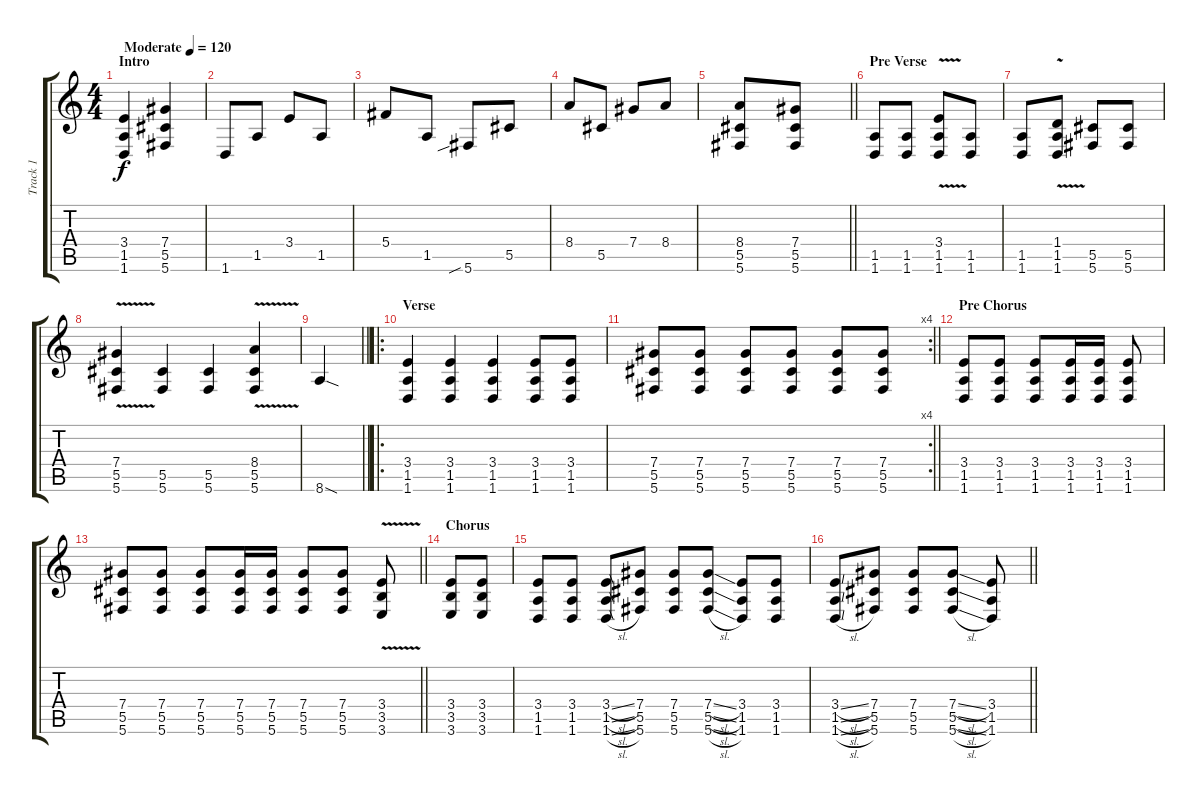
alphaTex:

\track ("Track 1" "Track 1") {instrument acousticguitarsteel}
\staff {score tabs}
\tuning (Eb4 Bb3 Gb3 Db3 Ab2 Db2) {hide}
\ts (4 4)
\section ("" "Intro")
\tempo (120 "Moderate")
\clef g2
\ks c
(3.4 1.5 1.6).4{dy f instrument acousticguitarsteel} (7.4 5.5 5.6).4 |
1.6.8 1.5.8 3.4.8 1.5.8 |
5.4.8 1.5.8 5.6{sib}.8 5.5.8 |
8.4.8 5.5.8 7.4.8 8.4.8 |
\barLineRight lightlight
(8.4 5.5 5.6).8 (7.4 5.5 5.6).8 |
\section ("" "Pre Verse")
(1.5 1.6).8 (1.5 1.6).8 (3.4{v} 1.5 1.6).8 (1.5 1.6).8 |
(1.5 1.6).8 (1.4{v} 1.5 1.6).8 (5.5 5.6).8 (5.5 5.6).8 |
(7.4 5.5{v} 5.6).4 (5.5 5.6).4 (5.5 5.6).4 (8.4{v} 5.5 5.6).4 |
\barLineRight lightlight
8.6{sod}.4 |
\ro
\section ("" "Verse")
(3.4 1.5 1.6).4 (3.4 1.5 1.6).4 (3.4 1.5 1.6).4 (3.4 1.5 1.6).8 (3.4 1.5 1.6).8 |
\rc 4
\barLineRight lightlight
(7.4 5.5 5.6).8 (7.4 5.5 5.6).8 (7.4 5.5 5.6).8 (7.4 5.5 5.6).8 (7.4 5.5 5.6).8 (7.4 5.5 5.6).8 |
\section ("" "Pre Chorus")
(3.4 1.5 1.6).8 (3.4 1.5 1.6).8 (3.4 1.5 1.6).8 (3.4 1.5 1.6).16 (3.4 1.5 1.6).16 (3.4 1.5 1.6).8 |
\barLineRight lightlight
(7.4 5.5 5.6).8 (7.4 5.5 5.6).8 (7.4 5.5 5.6).8 (7.4 5.5 5.6).16 (7.4 5.5 5.6).16 (7.4 5.5 5.6).8 (7.4 5.5 5.6).8 (3.4{v} 3.5 3.6).8 |
\section ("" "Chorus")
(3.4 3.5 3.6).8 (3.4 3.5 3.6).8 |
(3.4 1.5 1.6).8 (3.4 1.5 1.6).8 (3.4{sl} 1.5{sl} 1.6{sl}).8 (7.4 5.5 5.6).8 (7.4 5.5 5.6).8 (7.4{sl} 5.5{sl} 5.6{sl}).8 (3.4 1.5 1.6).8 (3.4 1.5 1.6).8 |
\barLineRight lightlight
(3.4{sl} 1.5{sl} 1.6{sl}).8 (7.4 5.5 5.6).8 (7.4 5.5 5.6).8 (7.4{sl} 5.5{sl} 5.6{sl}).8 (3.4 1.5 1.6).8
